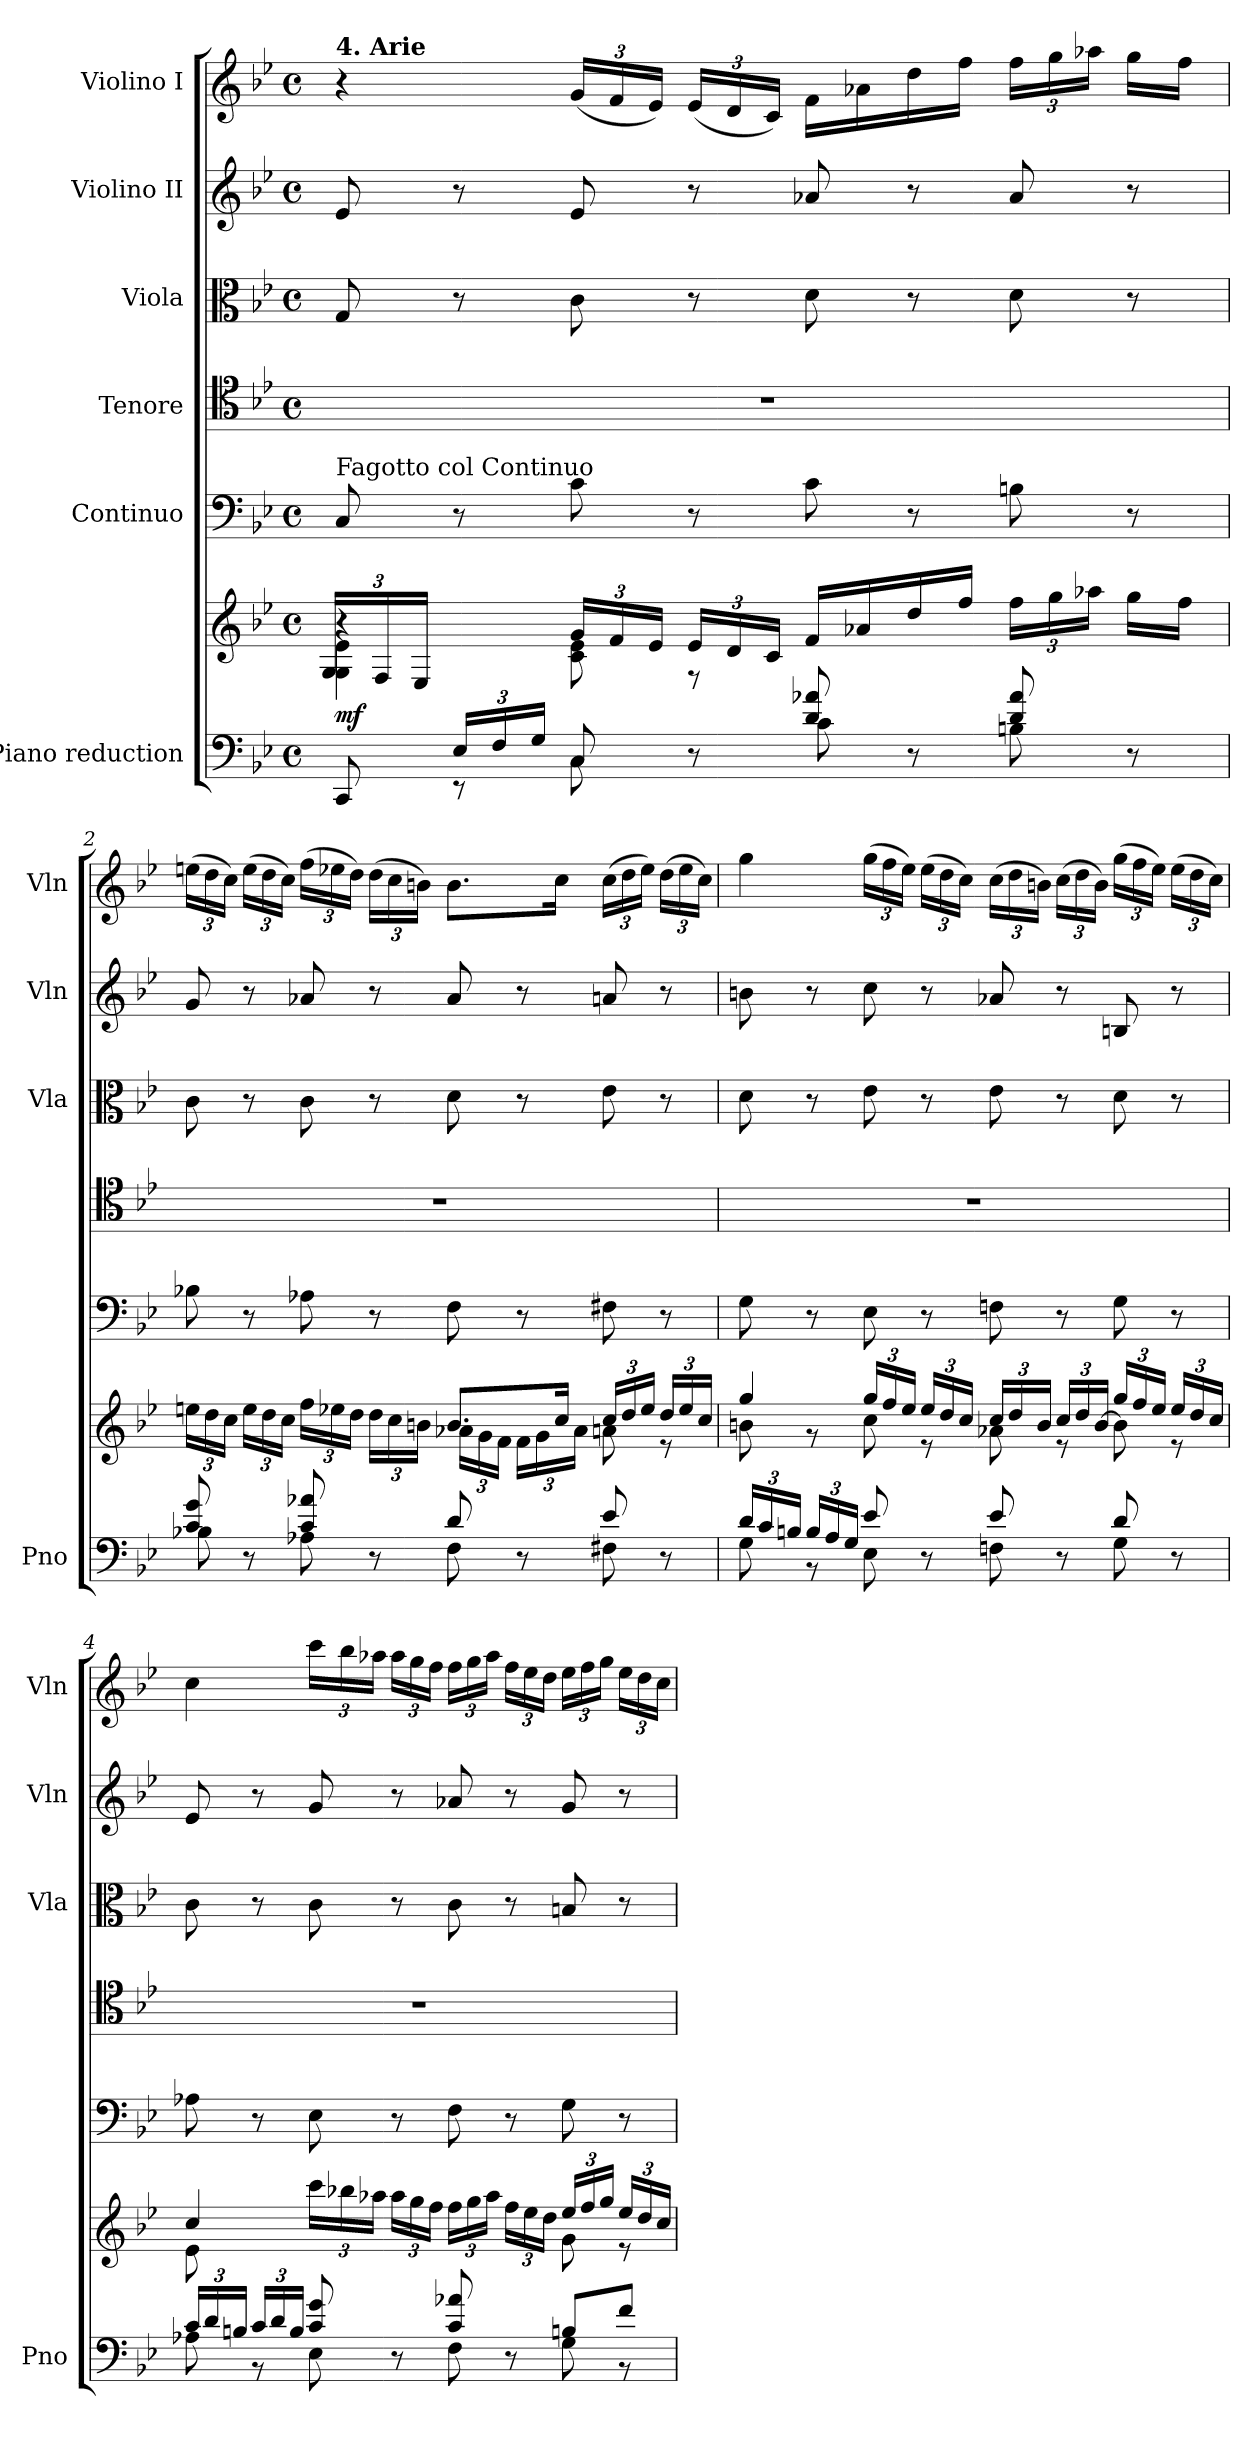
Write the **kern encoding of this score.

**kern	**kern	**dynam	**kern	**kern	**kern	**kern	**kern
*part6	*part6	*part6	*part5	*part4	*part3	*part2	*part1
*staff7	*staff6	*staff6/7	*staff5	*staff4	*staff3	*staff2	*staff1
*I"Piano reduction	*	*	*I"Continuo	*I"Tenore	*I"Viola	*I"Violino II	*I"Violino I
*I'Pno	*	*	*	*	*I'Vla	*I'Vln	*I'Vln
*stria5	*stria5	*	*	*	*	*	*
*clefF4	*clefG2	*	*clefF4	*clefC4	*clefC3	*clefG2	*clefG2
*k[b-e-]	*k[b-e-]	*	*k[b-e-]	*k[b-e-]	*k[b-e-]	*k[b-e-]	*k[b-e-]
*M4/4	*M4/4	*	*M4/4	*M4/4	*M4/4	*M4/4	*M4/4
*met(c)	*met(c)	*	*met(c)	*met(c)	*met(c)	*met(c)	*met(c)
=1	=1	=1	=1	=1	=1	=1	=1
*^	*^	*	*	*	*	*	*
*	*	*	*^	*	*	*	*	*	*
*	*	*	*	*Xbrackettup	*	*	*	*	*	*
!	!	!	!	!	!	!	!	!	!	!LO:TX:a:B:t=4. Arie
!	!	!	!	!	!	!LO:TX:a:t=Fagotto col Continuo	!	!	!	!
!	!	!	!	!	!LO:DY:b	!	!	!	!	!
8ryy	8CC/	4r	4G\ 4e-\	24G/LL	mf	8C/	1r	8G/	8e-/	4r
.	.	.	.	24F/	.	.	.	.	.	.
.	.	.	.	24E-/JJ	.	.	.	.	.	.
*Xbrackettup	*	*	*	*	*	*	*	*	*	*
24E-/LL	8r	.	.	2..ryy	.	8r	.	8r	8r	.
24F/	.	.	.	.	.	.	.	.	.	.
24G/JJ	.	.	.	.	.	.	.	.	.	.
*	*	*	*	*	*	*	*	*	*	*Xbrackettup
8C/	8C\	24g/LL	8c\ 8e-\	.	.	8c\	.	8c\	8e-/	(24g/LL
.	.	24f/	.	.	.	.	.	.	.	24f/
.	.	24e-/JJ	.	.	.	.	.	.	.	24e-/JJ)
8r	8ryy	24e-/LL	8r	.	.	8r	.	8r	8r	(24e-/LL
.	.	24d/	.	.	.	.	.	.	.	24d/
.	.	24c/JJ	.	.	.	.	.	.	.	24c/JJ)
8d/ 8a-X/	8c\	16f/LL	2ryy	.	.	8c\	.	8d\	8a-X/	16f\LL
.	.	16a-X/	.	.	.	.	.	.	.	16a-X\
8r	8ryy	16dd/	.	.	.	8r	.	8r	8r	16dd\
.	.	16ff/JJ	.	.	.	.	.	.	.	16ff\JJ
*	*	*brackettup	*	*	*	*	*	*	*	*brackettup
8d/ 8a-/	8Bn\	24ff\LL	.	.	.	8Bn\	.	8d\	8a-/	24ff\LL
.	.	24gg\	.	.	.	.	.	.	.	24gg\
.	.	24aa-X\JJ	.	.	.	.	.	.	.	24aa-X\JJ
8r	8ryy	16gg\LL	.	.	.	8r	.	8r	8r	16gg\LL
.	.	16ff\JJ	.	.	.	.	.	.	.	16ff\JJ
*	*	*	*v	*v	*	*	*	*	*	*
=2	=2	=2	=2	=2	=2	=2	=2	=2	=2
8c/ 8g/	8B-X\	24een\LL	2ryy	.	8B-X\	1r	8c\	8g/	(24een\LL
.	.	24dd\	.	.	.	.	.	.	24dd\
.	.	24cc\JJ	.	.	.	.	.	.	24cc\JJ)
8r	8ryy	24ee\LL	.	.	8r	.	8r	8r	(24ee\LL
.	.	24dd\	.	.	.	.	.	.	24dd\
.	.	24cc\JJ	.	.	.	.	.	.	24cc\JJ)
8c/ 8a-X/	8A-X\	24ff\LL	.	.	8A-X\	.	8c\	8a-X/	(24ff\LL
.	.	24ee-X\	.	.	.	.	.	.	24ee-X\
.	.	24dd\JJ	.	.	.	.	.	.	24dd\JJ)
8r	8ryy	24dd\LL	.	.	8r	.	8r	8r	(24dd\LL
.	.	24cc\	.	.	.	.	.	.	24cc\
.	.	24bn\JJ	.	.	.	.	.	.	24bn\JJ)
*	*	*	*Xbrackettup	*	*	*	*	*	*
8d/	8F\	8.b/L	24a-X\LL	.	8F\	.	8d\	8a-/	8.b\L
.	.	.	24g\	.	.	.	.	.	.
.	.	.	24f\JJ	.	.	.	.	.	.
8r	8ryy	.	24f\LL	.	8r	.	8r	8r	.
.	.	.	24g\	.	.	.	.	.	.
.	.	16cc/Jk	.	.	.	.	.	.	16cc\Jk
.	.	.	24a-\JJ	.	.	.	.	.	.
8e-/	8F#X\	24cc/LL	8an\	.	8F#X\	.	8e-\	8an/	(24cc\LL
.	.	24dd/	.	.	.	.	.	.	24dd\
.	.	24ee-/JJ	.	.	.	.	.	.	24ee-\JJ)
8r	8ryy	24dd/LL	8r	.	8r	.	8r	8r	(24dd\LL
.	.	24ee-/	.	.	.	.	.	.	24ee-\
.	.	24cc/JJ	.	.	.	.	.	.	24cc\JJ)
!!LO:LB:g=z
=3	=3	=3	=3	=3	=3	=3	=3	=3	=3
24d/LL	8G\	4gg/	8bn\	.	8G\	1r	8d\	8bn\	4gg\
24c/	.	.	.	.	.	.	.	.	.
24Bn/JJ	.	.	.	.	.	.	.	.	.
24B/LL	8r	.	8r	.	8r	.	8r	8r	.
24A/	.	.	.	.	.	.	.	.	.
24G/JJ	.	.	.	.	.	.	.	.	.
8e-/	8E-\	24gg/LL	8cc\	.	8E-\	.	8e-\	8cc\	(24gg\LL
.	.	24ff/	.	.	.	.	.	.	24ff\
.	.	24ee-/JJ	.	.	.	.	.	.	24ee-\JJ)
8r	8ryy	24ee-/LL	8r	.	8r	.	8r	8r	(24ee-\LL
.	.	24dd/	.	.	.	.	.	.	24dd\
.	.	24cc/JJ	.	.	.	.	.	.	24cc\JJ)
8e-/	8Fn\	24cc/LL	8a-X\	.	8Fn\	.	8e-\	8a-X/	(24cc\LL
.	.	24dd/	.	.	.	.	.	.	24dd\
.	.	24b/JJ	.	.	.	.	.	.	24bn\JJ)
8r	8ryy	24cc/LL	8r	.	8r	.	8r	8r	(24cc\LL
.	.	24dd/	.	.	.	.	.	.	24dd\
.	.	[<24b/JJ	.	.	.	.	.	.	24b\JJ)
8d/	8G\	24gg/LL	8b\]	.	8G\	.	8d\	8Bn/	(24gg\LL
.	.	24ff/	.	.	.	.	.	.	24ff\
.	.	24ee-/JJ	.	.	.	.	.	.	24ee-\JJ)
8r	8ryy	24ee-/LL	8r	.	8r	.	8r	8r	(24ee-\LL
.	.	24dd/	.	.	.	.	.	.	24dd\
.	.	24cc/JJ	.	.	.	.	.	.	24cc\JJ)
=4	=4	=4	=4	=4	=4	=4	=4	=4	=4
24c/LL	8A-X\	4cc/	8e-\	.	8A-X\	1r	8c\	8e-/	4cc\
24d/	.	.	.	.	.	.	.	.	.
24Bn/JJ	.	.	.	.	.	.	.	.	.
24c/LL	8r	.	8ryy	.	8r	.	8r	8r	.
24d/	.	.	.	.	.	.	.	.	.
24B/JJ	.	.	.	.	.	.	.	.	.
*	*	*brackettup	*	*	*	*	*	*	*
8c/ 8g/	8E-\	24ccc\LL	4ryy	.	8E-\	.	8c\	8g/	24ccc\LL
.	.	24bb-X\	.	.	.	.	.	.	24bb-\
.	.	24aa-X\JJ	.	.	.	.	.	.	24aa-X\JJ
8r	8ryy	24aa-\LL	.	.	8r	.	8r	8r	24aa-\LL
.	.	24gg\	.	.	.	.	.	.	24gg\
.	.	24ff\JJ	.	.	.	.	.	.	24ff\JJ
8c/ 8a-X/	8F\	24ff\LL	4ryy	.	8F\	.	8c\	8a-X/	24ff\LL
.	.	24gg\	.	.	.	.	.	.	24gg\
.	.	24aa-\JJ	.	.	.	.	.	.	24aa-\JJ
8r	8ryy	24ff\LL	.	.	8r	.	8r	8r	24ff\LL
.	.	24ee-\	.	.	.	.	.	.	24ee-\
.	.	24dd\JJ	.	.	.	.	.	.	24dd\JJ
*	*	*Xbrackettup	*	*	*	*	*	*	*
8Bn/L	8G\	24ee-/LL	8g\	.	8G\	.	8Bn/	8g/	24ee-\LL
.	.	24ff/	.	.	.	.	.	.	24ff\
.	.	24gg/JJ	.	.	.	.	.	.	24gg\JJ
8f/J	8r	24ee-/LL	8r	.	8r	.	8r	8r	24ee-\LL
.	.	24dd/	.	.	.	.	.	.	24dd\
.	.	24cc/JJ	.	.	.	.	.	.	24cc\JJ
*v	*v	*	*	*	*	*	*	*	*
*	*v	*v	*	*	*	*	*	*
=	=	=	=	=	=	=	=
*-	*-	*-	*-	*-	*-	*-	*-
